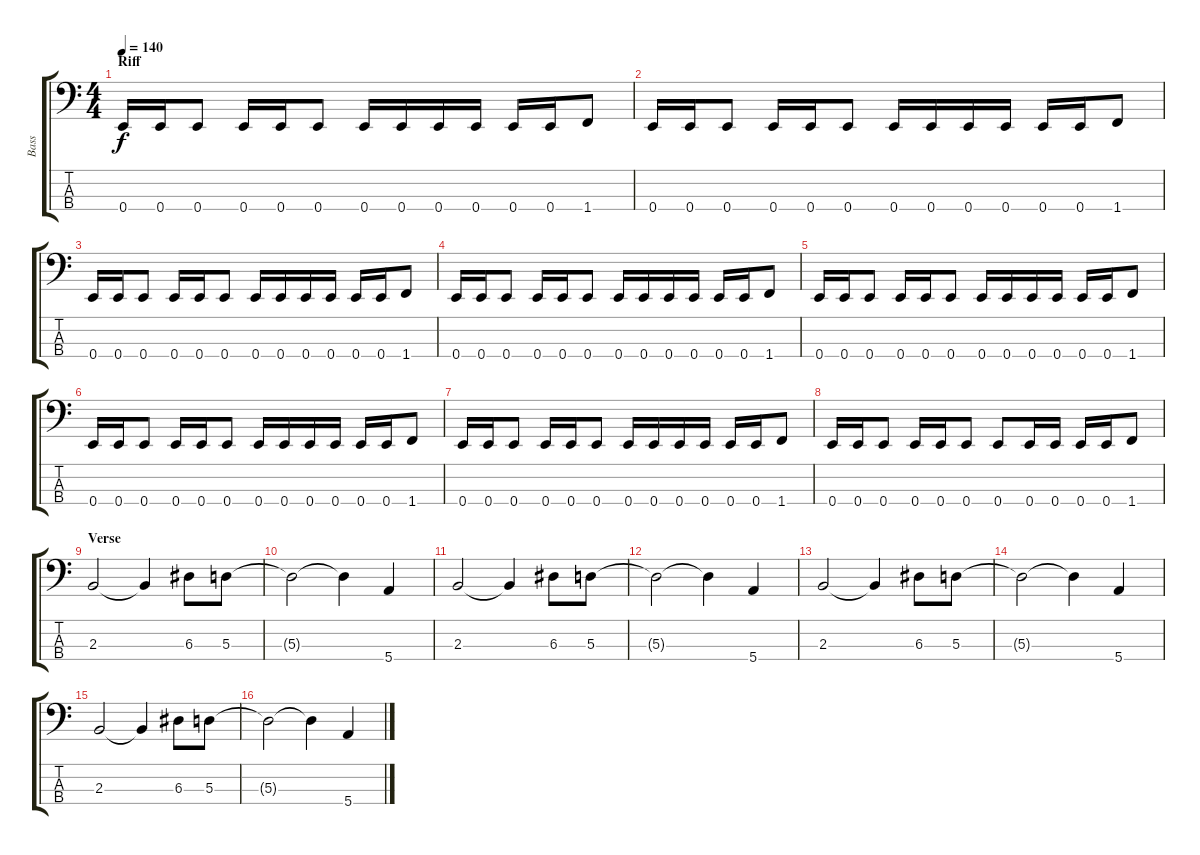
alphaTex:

\track ("Bass" "Bass") {instrument synthbass2}
\staff {score tabs}
\tuning (G2 D2 A1 E1) {hide}
\ts (4 4)
\section ("" "Riff")
\tempo 140
\clef f4
\ks c
0.4.16{dy f} 0.4.16 0.4.8 0.4.16 0.4.16 0.4.8 0.4.16 0.4.16 0.4.16 0.4.16 0.4.16 0.4.16 1.4.8 |
0.4.16 0.4.16 0.4.8 0.4.16 0.4.16 0.4.8 0.4.16 0.4.16 0.4.16 0.4.16 0.4.16 0.4.16 1.4.8 |
0.4.16 0.4.16 0.4.8 0.4.16 0.4.16 0.4.8 0.4.16 0.4.16 0.4.16 0.4.16 0.4.16 0.4.16 1.4.8 |
0.4.16 0.4.16 0.4.8 0.4.16 0.4.16 0.4.8 0.4.16 0.4.16 0.4.16 0.4.16 0.4.16 0.4.16 1.4.8 |
0.4.16 0.4.16 0.4.8 0.4.16 0.4.16 0.4.8 0.4.16 0.4.16 0.4.16 0.4.16 0.4.16 0.4.16 1.4.8 |
0.4.16 0.4.16 0.4.8 0.4.16 0.4.16 0.4.8 0.4.16 0.4.16 0.4.16 0.4.16 0.4.16 0.4.16 1.4.8 |
0.4.16 0.4.16 0.4.8 0.4.16 0.4.16 0.4.8 0.4.16 0.4.16 0.4.16 0.4.16 0.4.16 0.4.16 1.4.8 |
0.4.16 0.4.16 0.4.8 0.4.16 0.4.16 0.4.8 0.4.8 0.4.16 0.4.16 0.4.16 0.4.16 1.4.8 |
\section ("" "Verse")
2.3.2 2.3{t}.4 6.3.8 5.3.8 |
5.3{t}.2 5.3{t}.4 5.4.4 |
2.3.2 2.3{t}.4 6.3.8 5.3.8 |
5.3{t}.2 5.3{t}.4 5.4.4 |
2.3.2 2.3{t}.4 6.3.8 5.3.8 |
5.3{t}.2 5.3{t}.4 5.4.4 |
2.3.2 2.3{t}.4 6.3.8 5.3.8 |
5.3{t}.2 5.3{t}.4 5.4.4
